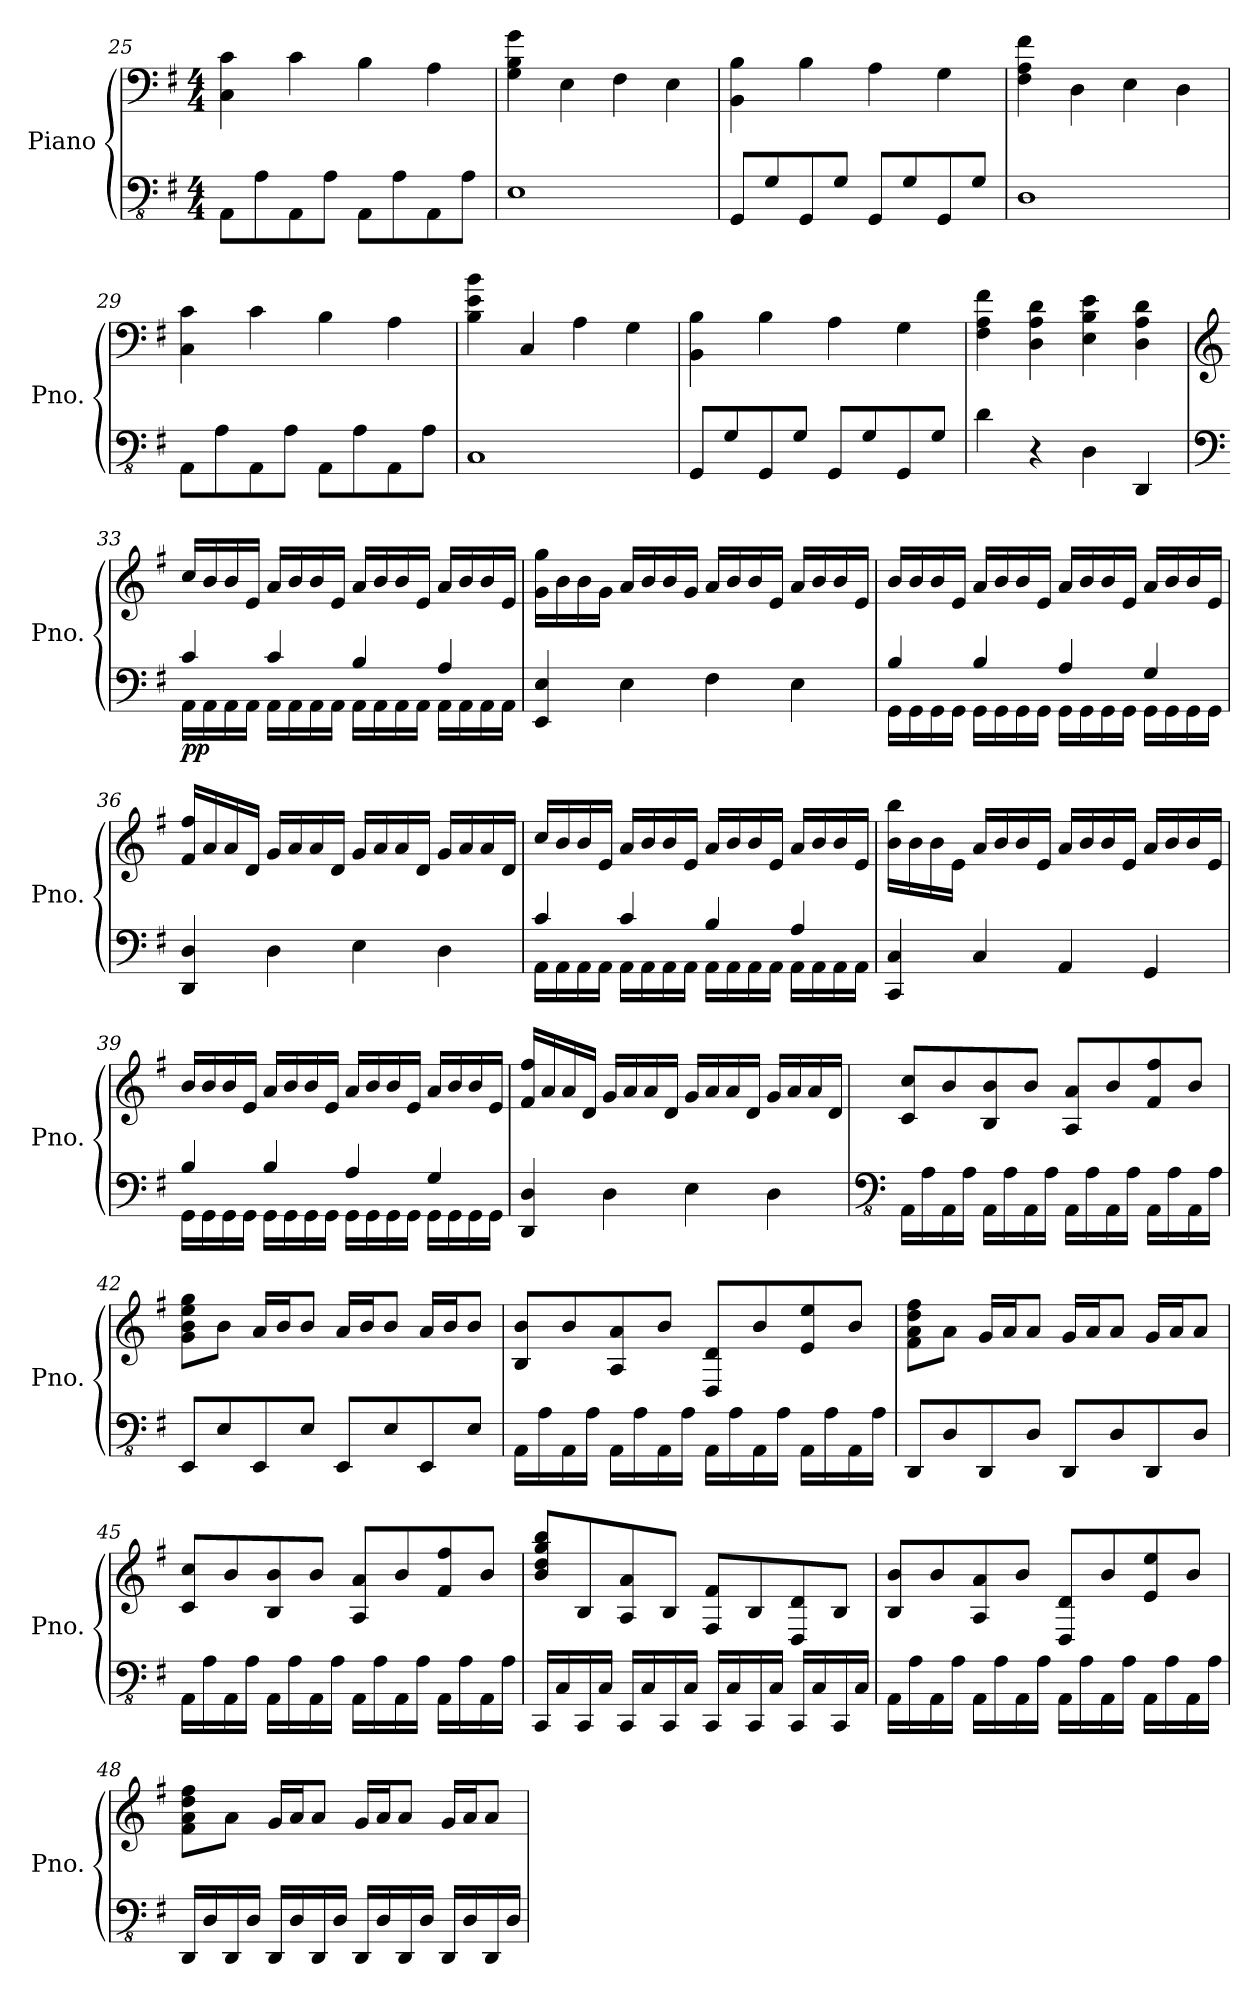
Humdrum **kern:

**kern	**kern	**dynam
*part1	*part1	*part1
*staff2	*staff1	*staff1/2
*I"Piano	*	*
*I'Pno.	*	*
!!LO:LB:g=z
*clefFv4	*clefF4	*
*k[f#]	*k[f#]	*
*M4/4	*M4/4	*
=25	=25	=25
!	!	!LO:DY:b=2
!	!	!LO:DY:n=1:b
8AAA\L	4C\ 4c\	p f
8AA\	.	.
8AAA\	4c\	.
8AA\J	.	.
8AAA\L	4B\	.
8AA\	.	.
8AAA\	4A\	.
8AA\J	.	.
=26	=26	=26
1EE	4G\ 4B\ 4g\	.
.	4E\	.
.	4F#\	.
.	4E\	.
=27	=27	=27
8GGG/L	4BB\ 4B\	.
8GG/	.	.
8GGG/	4B\	.
8GG/J	.	.
8GGG/L	4A\	.
8GG/	.	.
8GGG/	4G\	.
8GG/J	.	.
=28	=28	=28
1DD	4F#\ 4A\ 4f#\	.
.	4D\	.
.	4E\	.
.	4D\	.
=29	=29	=29
8AAA\L	4C\ 4c\	.
8AA\	.	.
8AAA\	4c\	.
8AA\J	.	.
8AAA\L	4B\	.
8AA\	.	.
8AAA\	4A\	.
8AA\J	.	.
=30	=30	=30
1CC	4B\ 4e\ 4b\	.
.	4C/	.
.	4A\	.
.	4G\	.
!!LO:LB:g=z
=31	=31	=31
8GGG/L	4BB\ 4B\	.
8GG/	.	.
8GGG/	4B\	.
8GG/J	.	.
8GGG/L	4A\	.
8GG/	.	.
8GGG/	4G\	.
8GG/J	.	.
=32	=32	=32
4D\	4F#\ 4A\ 4f#\	.
4r	4D\ 4A\ 4d\	.
4DD\	4E\ 4B\ 4e\	.
4DDD/	4D\ 4A\ 4d\	.
=33	=33	=33
*clefF4	*clefG2	*
*^	*	*
!	!	!	!LO:DY:b=2
4c/	16AA\LL	16cc/LL	pp
.	16AA\	16b/	.
.	16AA\	16b/	.
.	16AA\JJ	16e/JJ	.
4c/	16AA\LL	16a/LL	.
.	16AA\	16b/	.
.	16AA\	16b/	.
.	16AA\JJ	16e/JJ	.
4B/	16AA\LL	16a/LL	.
.	16AA\	16b/	.
.	16AA\	16b/	.
.	16AA\JJ	16e/JJ	.
4A/	16AA\LL	16a/LL	.
.	16AA\	16b/	.
.	16AA\	16b/	.
.	16AA\JJ	16e/JJ	.
*v	*v	*	*
!!LO:LB:g=z
=34	=34	=34
4EE/ 4E/	16g\ 16gg\LL	.
.	16b\	.
.	16b\	.
.	16g\JJ	.
4E\	16a/LL	.
.	16b/	.
.	16b/	.
.	16g/JJ	.
4F#\	16a/LL	.
.	16b/	.
.	16b/	.
.	16e/JJ	.
4E\	16a/LL	.
.	16b/	.
.	16b/	.
.	16e/JJ	.
=35	=35	=35
*^	*	*
4B/	16GG\LL	16b/LL	.
.	16GG\	16b/	.
.	16GG\	16b/	.
.	16GG\JJ	16e/JJ	.
4B/	16GG\LL	16a/LL	.
.	16GG\	16b/	.
.	16GG\	16b/	.
.	16GG\JJ	16e/JJ	.
4A/	16GG\LL	16a/LL	.
.	16GG\	16b/	.
.	16GG\	16b/	.
.	16GG\JJ	16e/JJ	.
4G/	16GG\LL	16a/LL	.
.	16GG\	16b/	.
.	16GG\	16b/	.
.	16GG\JJ	16e/JJ	.
*v	*v	*	*
!!LO:PB:g=z
=36	=36	=36
4DD/ 4D/	16f#/ 16ff#/LL	.
.	16a/	.
.	16a/	.
.	16d/JJ	.
4D\	16g/LL	.
.	16a/	.
.	16a/	.
.	16d/JJ	.
4E\	16g/LL	.
.	16a/	.
.	16a/	.
.	16d/JJ	.
4D\	16g/LL	.
.	16a/	.
.	16a/	.
.	16d/JJ	.
=37	=37	=37
*^	*	*
4c/	16AA\LL	16cc/LL	.
.	16AA\	16b/	.
.	16AA\	16b/	.
.	16AA\JJ	16e/JJ	.
4c/	16AA\LL	16a/LL	.
.	16AA\	16b/	.
.	16AA\	16b/	.
.	16AA\JJ	16e/JJ	.
4B/	16AA\LL	16a/LL	.
.	16AA\	16b/	.
.	16AA\	16b/	.
.	16AA\JJ	16e/JJ	.
4A/	16AA\LL	16a/LL	.
.	16AA\	16b/	.
.	16AA\	16b/	.
.	16AA\JJ	16e/JJ	.
*v	*v	*	*
!!LO:LB:g=z
=38	=38	=38
4CC/ 4C/	16b\ 16bb\LL	.
.	16b\	.
.	16b\	.
.	16e\JJ	.
4C/	16a/LL	.
.	16b/	.
.	16b/	.
.	16e/JJ	.
4AA/	16a/LL	.
.	16b/	.
.	16b/	.
.	16e/JJ	.
4GG/	16a/LL	.
.	16b/	.
.	16b/	.
.	16e/JJ	.
=39	=39	=39
*^	*	*
4B/	16GG\LL	16b/LL	.
.	16GG\	16b/	.
.	16GG\	16b/	.
.	16GG\JJ	16e/JJ	.
4B/	16GG\LL	16a/LL	.
.	16GG\	16b/	.
.	16GG\	16b/	.
.	16GG\JJ	16e/JJ	.
4A/	16GG\LL	16a/LL	.
.	16GG\	16b/	.
.	16GG\	16b/	.
.	16GG\JJ	16e/JJ	.
4G/	16GG\LL	16a/LL	.
.	16GG\	16b/	.
.	16GG\	16b/	.
.	16GG\JJ	16e/JJ	.
*v	*v	*	*
!!LO:LB:g=z
=40	=40	=40
4DD/ 4D/	16f#/ 16ff#/LL	.
.	16a/	.
.	16a/	.
.	16d/JJ	.
4D\	16g/LL	.
.	16a/	.
.	16a/	.
.	16d/JJ	.
4E\	16g/LL	.
.	16a/	.
.	16a/	.
.	16d/JJ	.
4D\	16g/LL	.
.	16a/	.
.	16a/	.
.	16d/JJ	.
=41	=41	=41
*clefFv4	*	*
16AAA\LL	8c/ 8cc/L	.
16AA\	.	.
16AAA\	8b/	.
16AA\JJ	.	.
16AAA\LL	8B/ 8b/	.
16AA\	.	.
16AAA\	8b/J	.
16AA\JJ	.	.
16AAA\LL	8A/ 8a/L	.
16AA\	.	.
16AAA\	8b/	.
16AA\JJ	.	.
16AAA\LL	8f#/ 8ff#/	.
16AA\	.	.
16AAA\	8b/J	.
16AA\JJ	.	.
=42	=42	=42
8EEE/L	8g\ 8b\ 8ee\ 8gg\L	.
8EE/	8b\J	.
8EEE/	16a/LL	.
.	16b/J	.
8EE/J	8b/J	.
8EEE/L	16a/LL	.
.	16b/J	.
8EE/	8b/J	.
8EEE/	16a/LL	.
.	16b/J	.
8EE/J	8b/J	.
!!LO:LB:g=z
=43	=43	=43
16AAA\LL	8B/ 8b/L	.
16AA\	.	.
16AAA\	8b/	.
16AA\JJ	.	.
16AAA\LL	8A/ 8a/	.
16AA\	.	.
16AAA\	8b/J	.
16AA\JJ	.	.
16AAA\LL	8D/ 8d/L	.
16AA\	.	.
16AAA\	8b/	.
16AA\JJ	.	.
16AAA\LL	8e/ 8ee/	.
16AA\	.	.
16AAA\	8b/J	.
16AA\JJ	.	.
=44	=44	=44
8DDD/L	8f#\ 8a\ 8dd\ 8ff#\L	.
8DD/	8a\J	.
8DDD/	16g/LL	.
.	16a/J	.
8DD/J	8a/J	.
8DDD/L	16g/LL	.
.	16a/J	.
8DD/	8a/J	.
8DDD/	16g/LL	.
.	16a/J	.
8DD/J	8a/J	.
=45	=45	=45
16AAA\LL	8c/ 8cc/L	.
16AA\	.	.
16AAA\	8b/	.
16AA\JJ	.	.
16AAA\LL	8B/ 8b/	.
16AA\	.	.
16AAA\	8b/J	.
16AA\JJ	.	.
16AAA\LL	8A/ 8a/L	.
16AA\	.	.
16AAA\	8b/	.
16AA\JJ	.	.
16AAA\LL	8f#/ 8ff#/	.
16AA\	.	.
16AAA\	8b/J	.
16AA\JJ	.	.
!!LO:LB:g=z
=46	=46	=46
16CCC/LL	8b/ 8dd/ 8gg/ 8bb/L	.
16CC/	.	.
16CCC/	8B/	.
16CC/JJ	.	.
16CCC/LL	8A/ 8a/	.
16CC/	.	.
16CCC/	8B/J	.
16CC/JJ	.	.
16CCC/LL	8F#/ 8f#/L	.
16CC/	.	.
16CCC/	8B/	.
16CC/JJ	.	.
16CCC/LL	8D/ 8d/	.
16CC/	.	.
16CCC/	8B/J	.
16CC/JJ	.	.
=47	=47	=47
16AAA\LL	8B/ 8b/L	.
16AA\	.	.
16AAA\	8b/	.
16AA\JJ	.	.
16AAA\LL	8A/ 8a/	.
16AA\	.	.
16AAA\	8b/J	.
16AA\JJ	.	.
16AAA\LL	8D/ 8d/L	.
16AA\	.	.
16AAA\	8b/	.
16AA\JJ	.	.
16AAA\LL	8e/ 8ee/	.
16AA\	.	.
16AAA\	8b/J	.
16AA\JJ	.	.
!!LO:LB:g=z
=48	=48	=48
16DDD/LL	8f#\ 8a\ 8dd\ 8ff#\L	.
16DD/	.	.
16DDD/	8a\J	.
16DD/JJ	.	.
16DDD/LL	16g/LL	.
16DD/	16a/J	.
16DDD/	8a/J	.
16DD/JJ	.	.
16DDD/LL	16g/LL	.
16DD/	16a/J	.
16DDD/	8a/J	.
16DD/JJ	.	.
16DDD/LL	16g/LL	.
16DD/	16a/J	.
16DDD/	8a/J	.
16DD/JJ	.	.
=	=	=
*-	*-	*-
